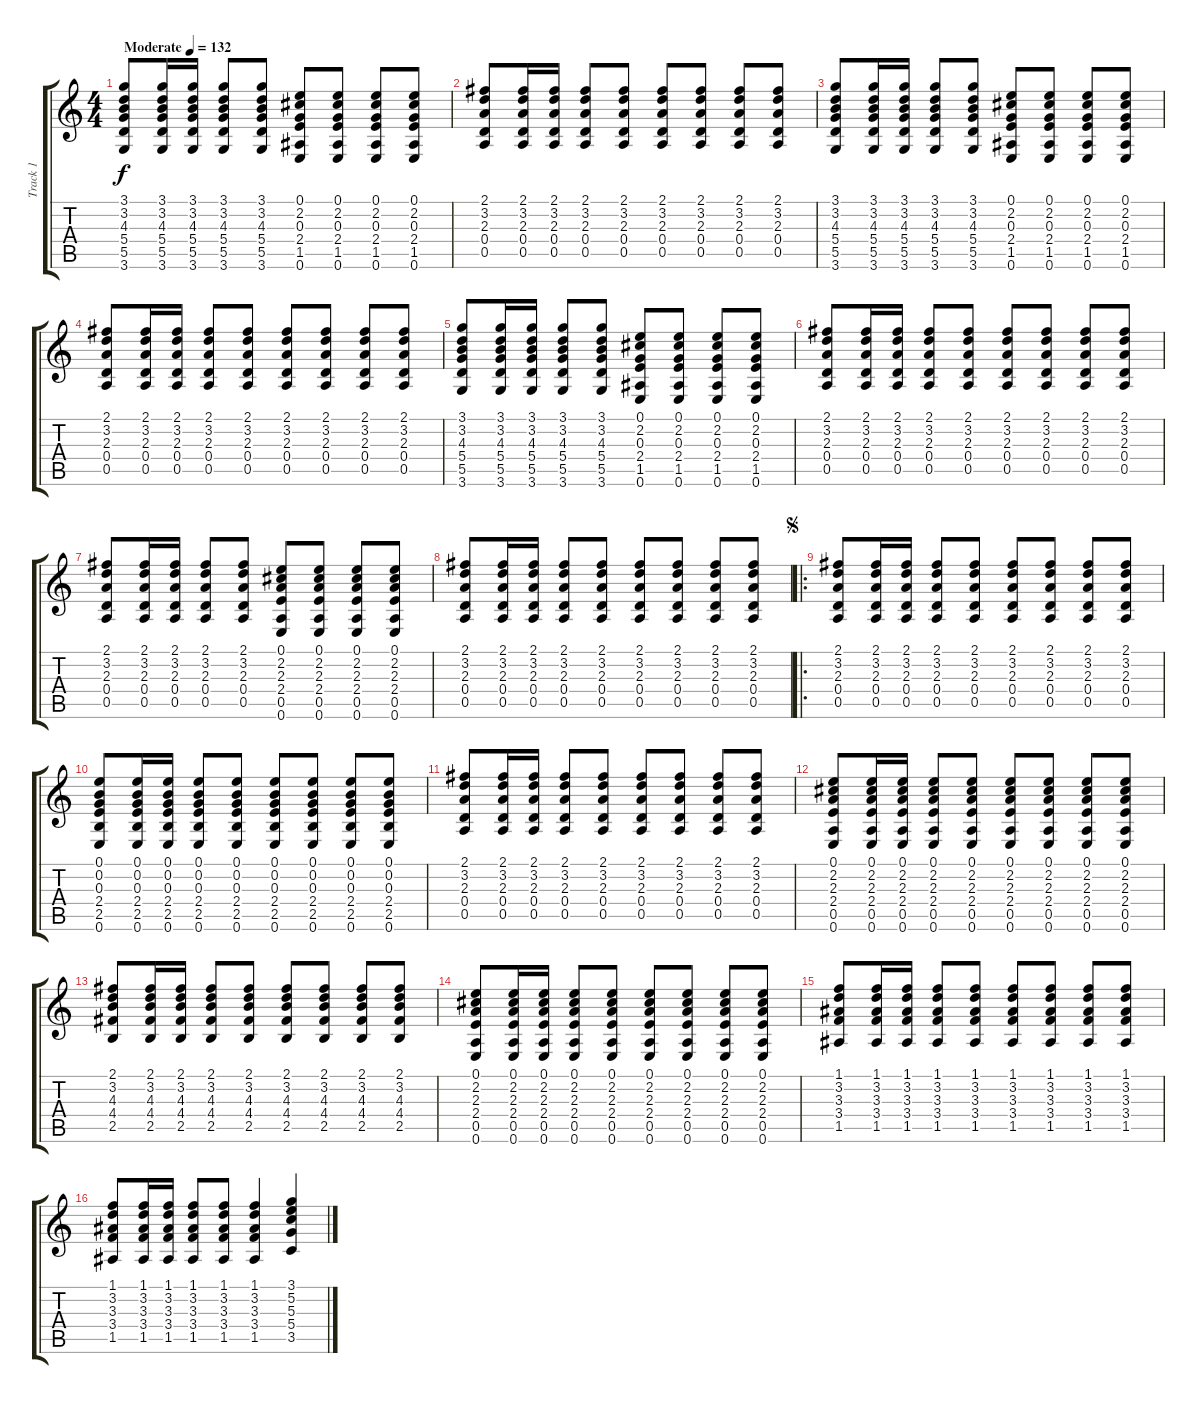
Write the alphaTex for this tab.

\track ("Track 1" "Track 1") {instrument electricguitarjazz}
\staff {score tabs}
\tuning (E4 B3 G3 D3 A2 E2) {hide}
\ts (4 4)
\tempo (132 "Moderate")
\clef g2
\ks c
(3.1 3.2 4.3 5.4 5.5 3.6).8{dy f instrument electricguitarjazz} (3.1 3.2 4.3 5.4 5.5 3.6).16 (3.1 3.2 4.3 5.4 5.5 3.6).16 (3.1 3.2 4.3 5.4 5.5 3.6).8 (3.1 3.2 4.3 5.4 5.5 3.6).8 (0.1 2.2 0.3 2.4 1.5 0.6).8 (0.1 2.2 0.3 2.4 1.5 0.6).8 (0.1 2.2 0.3 2.4 1.5 0.6).8 (0.1 2.2 0.3 2.4 1.5 0.6).8 |
(2.1 3.2 2.3 0.4 0.5).8 (2.1 3.2 2.3 0.4 0.5).16 (2.1 3.2 2.3 0.4 0.5).16 (2.1 3.2 2.3 0.4 0.5).8 (2.1 3.2 2.3 0.4 0.5).8 (2.1 3.2 2.3 0.4 0.5).8 (2.1 3.2 2.3 0.4 0.5).8 (2.1 3.2 2.3 0.4 0.5).8 (2.1 3.2 2.3 0.4 0.5).8 |
(3.1 3.2 4.3 5.4 5.5 3.6).8 (3.1 3.2 4.3 5.4 5.5 3.6).16 (3.1 3.2 4.3 5.4 5.5 3.6).16 (3.1 3.2 4.3 5.4 5.5 3.6).8 (3.1 3.2 4.3 5.4 5.5 3.6).8 (0.1 2.2 0.3 2.4 1.5 0.6).8 (0.1 2.2 0.3 2.4 1.5 0.6).8 (0.1 2.2 0.3 2.4 1.5 0.6).8 (0.1 2.2 0.3 2.4 1.5 0.6).8 |
(2.1 3.2 2.3 0.4 0.5).8 (2.1 3.2 2.3 0.4 0.5).16 (2.1 3.2 2.3 0.4 0.5).16 (2.1 3.2 2.3 0.4 0.5).8 (2.1 3.2 2.3 0.4 0.5).8 (2.1 3.2 2.3 0.4 0.5).8 (2.1 3.2 2.3 0.4 0.5).8 (2.1 3.2 2.3 0.4 0.5).8 (2.1 3.2 2.3 0.4 0.5).8 |
(3.1 3.2 4.3 5.4 5.5 3.6).8 (3.1 3.2 4.3 5.4 5.5 3.6).16 (3.1 3.2 4.3 5.4 5.5 3.6).16 (3.1 3.2 4.3 5.4 5.5 3.6).8 (3.1 3.2 4.3 5.4 5.5 3.6).8 (0.1 2.2 0.3 2.4 1.5 0.6).8 (0.1 2.2 0.3 2.4 1.5 0.6).8 (0.1 2.2 0.3 2.4 1.5 0.6).8 (0.1 2.2 0.3 2.4 1.5 0.6).8 |
(2.1 3.2 2.3 0.4 0.5).8 (2.1 3.2 2.3 0.4 0.5).16 (2.1 3.2 2.3 0.4 0.5).16 (2.1 3.2 2.3 0.4 0.5).8 (2.1 3.2 2.3 0.4 0.5).8 (2.1 3.2 2.3 0.4 0.5).8 (2.1 3.2 2.3 0.4 0.5).8 (2.1 3.2 2.3 0.4 0.5).8 (2.1 3.2 2.3 0.4 0.5).8 |
(2.1 3.2 2.3 0.4 0.5).8 (2.1 3.2 2.3 0.4 0.5).16 (2.1 3.2 2.3 0.4 0.5).16 (2.1 3.2 2.3 0.4 0.5).8 (2.1 3.2 2.3 0.4 0.5).8 (0.1 2.2 2.3 2.4 0.5 0.6).8 (0.1 2.2 2.3 2.4 0.5 0.6).8 (0.1 2.2 2.3 2.4 0.5 0.6).8 (0.1 2.2 2.3 2.4 0.5 0.6).8 |
(2.1 3.2 2.3 0.4 0.5).8 (2.1 3.2 2.3 0.4 0.5).16 (2.1 3.2 2.3 0.4 0.5).16 (2.1 3.2 2.3 0.4 0.5).8 (2.1 3.2 2.3 0.4 0.5).8 (2.1 3.2 2.3 0.4 0.5).8 (2.1 3.2 2.3 0.4 0.5).8 (2.1 3.2 2.3 0.4 0.5).8 (2.1 3.2 2.3 0.4 0.5).8 |
\ro
\jump segno
(2.1 3.2 2.3 0.4 0.5).8 (2.1 3.2 2.3 0.4 0.5).16 (2.1 3.2 2.3 0.4 0.5).16 (2.1 3.2 2.3 0.4 0.5).8 (2.1 3.2 2.3 0.4 0.5).8 (2.1 3.2 2.3 0.4 0.5).8 (2.1 3.2 2.3 0.4 0.5).8 (2.1 3.2 2.3 0.4 0.5).8 (2.1 3.2 2.3 0.4 0.5).8 |
(0.1 0.2 0.3 2.4 2.5 0.6).8 (0.1 0.2 0.3 2.4 2.5 0.6).16 (0.1 0.2 0.3 2.4 2.5 0.6).16 (0.1 0.2 0.3 2.4 2.5 0.6).8 (0.1 0.2 0.3 2.4 2.5 0.6).8 (0.1 0.2 0.3 2.4 2.5 0.6).8 (0.1 0.2 0.3 2.4 2.5 0.6).8 (0.1 0.2 0.3 2.4 2.5 0.6).8 (0.1 0.2 0.3 2.4 2.5 0.6).8 |
(2.1 3.2 2.3 0.4 0.5).8 (2.1 3.2 2.3 0.4 0.5).16 (2.1 3.2 2.3 0.4 0.5).16 (2.1 3.2 2.3 0.4 0.5).8 (2.1 3.2 2.3 0.4 0.5).8 (2.1 3.2 2.3 0.4 0.5).8 (2.1 3.2 2.3 0.4 0.5).8 (2.1 3.2 2.3 0.4 0.5).8 (2.1 3.2 2.3 0.4 0.5).8 |
(0.1 2.2 2.3 2.4 0.5 0.6).8 (0.1 2.2 2.3 2.4 0.5 0.6).16 (0.1 2.2 2.3 2.4 0.5 0.6).16 (0.1 2.2 2.3 2.4 0.5 0.6).8 (0.1 2.2 2.3 2.4 0.5 0.6).8 (0.1 2.2 2.3 2.4 0.5 0.6).8 (0.1 2.2 2.3 2.4 0.5 0.6).8 (0.1 2.2 2.3 2.4 0.5 0.6).8 (0.1 2.2 2.3 2.4 0.5 0.6).8 |
(2.1 3.2 4.3 4.4 2.5).8 (2.1 3.2 4.3 4.4 2.5).16 (2.1 3.2 4.3 4.4 2.5).16 (2.1 3.2 4.3 4.4 2.5).8 (2.1 3.2 4.3 4.4 2.5).8 (2.1 3.2 4.3 4.4 2.5).8 (2.1 3.2 4.3 4.4 2.5).8 (2.1 3.2 4.3 4.4 2.5).8 (2.1 3.2 4.3 4.4 2.5).8 |
(0.1 2.2 2.3 2.4 0.5 0.6).8 (0.1 2.2 2.3 2.4 0.5 0.6).16 (0.1 2.2 2.3 2.4 0.5 0.6).16 (0.1 2.2 2.3 2.4 0.5 0.6).8 (0.1 2.2 2.3 2.4 0.5 0.6).8 (0.1 2.2 2.3 2.4 0.5 0.6).8 (0.1 2.2 2.3 2.4 0.5 0.6).8 (0.1 2.2 2.3 2.4 0.5 0.6).8 (0.1 2.2 2.3 2.4 0.5 0.6).8 |
(1.1 3.2 3.3 3.4 1.5).8 (1.1 3.2 3.3 3.4 1.5).16 (1.1 3.2 3.3 3.4 1.5).16 (1.1 3.2 3.3 3.4 1.5).8 (1.1 3.2 3.3 3.4 1.5).8 (1.1 3.2 3.3 3.4 1.5).8 (1.1 3.2 3.3 3.4 1.5).8 (1.1 3.2 3.3 3.4 1.5).8 (1.1 3.2 3.3 3.4 1.5).8 |
(1.1 3.2 3.3 3.4 1.5).8 (1.1 3.2 3.3 3.4 1.5).16 (1.1 3.2 3.3 3.4 1.5).16 (1.1 3.2 3.3 3.4 1.5).8 (1.1 3.2 3.3 3.4 1.5).8 (1.1 3.2 3.3 3.4 1.5).4 (3.1 5.2 5.3 5.4 3.5).4
